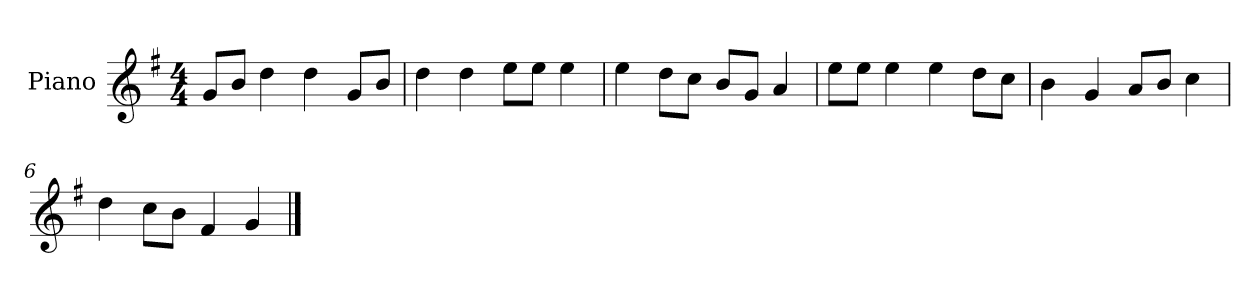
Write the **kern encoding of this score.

**kern
*part1
*staff1
*I"Piano
*I'P-no
*clefG2
*k[f#]
*M4/4
*MM90
=1
8g/L
8b/J
4dd\
4dd\
8g/L
8b/J
=2
4dd\
4dd\
8ee\L
8ee\J
4ee\
=3
4ee\
8dd\L
8cc\J
8b/L
8g/J
4a/
=4
8ee\L
8ee\J
4ee\
4ee\
8dd\L
8cc\J
=5
4b\
4g/
8a/L
8b/J
4cc\
=6
4dd\
8cc\L
8b\J
4f#/
4g/
==
*-
